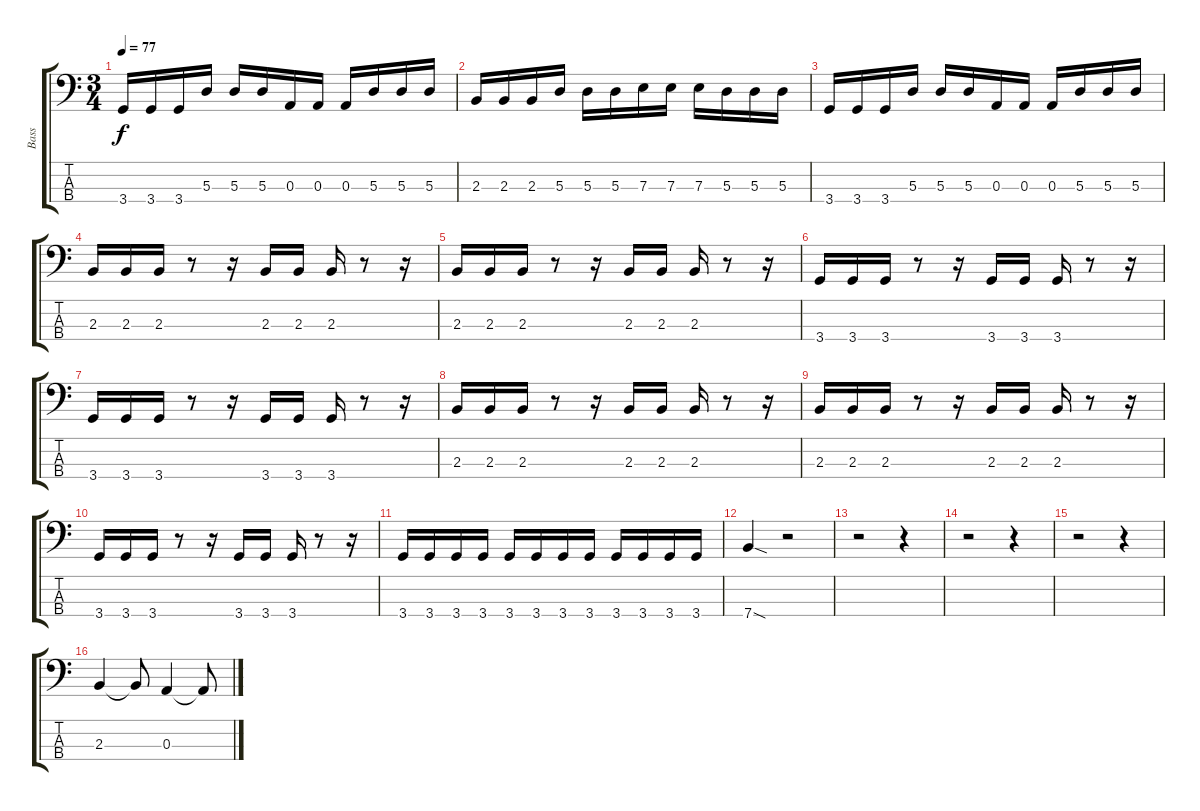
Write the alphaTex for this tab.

\track ("Bass" "Bass") {instrument electricbassfinger}
\staff {score tabs}
\tuning (G2 D2 A1 E1) {hide}
\ts (3 4)
\tempo 77
\clef f4
\ks c
3.4.16{dy f} 3.4.16 3.4.16 5.3.16 5.3.16 5.3.16 0.3.16 0.3.16 0.3.16 5.3.16 5.3.16 5.3.16 |
2.3.16 2.3.16 2.3.16 5.3.16 5.3.16 5.3.16 7.3.16 7.3.16 7.3.16 5.3.16 5.3.16 5.3.16 |
3.4.16 3.4.16 3.4.16 5.3.16 5.3.16 5.3.16 0.3.16 0.3.16 0.3.16 5.3.16 5.3.16 5.3.16 |
2.3.16 2.3.16 2.3.16 r.8 r.16 2.3.16 2.3.16 2.3.16 r.8 r.16 |
2.3.16 2.3.16 2.3.16 r.8 r.16 2.3.16 2.3.16 2.3.16 r.8 r.16 |
3.4.16 3.4.16 3.4.16 r.8 r.16 3.4.16 3.4.16 3.4.16 r.8 r.16 |
3.4.16 3.4.16 3.4.16 r.8 r.16 3.4.16 3.4.16 3.4.16 r.8 r.16 |
2.3.16 2.3.16 2.3.16 r.8 r.16 2.3.16 2.3.16 2.3.16 r.8 r.16 |
2.3.16 2.3.16 2.3.16 r.8 r.16 2.3.16 2.3.16 2.3.16 r.8 r.16 |
3.4.16 3.4.16 3.4.16 r.8 r.16 3.4.16 3.4.16 3.4.16 r.8 r.16 |
3.4.16 3.4.16 3.4.16 3.4.16 3.4.16 3.4.16 3.4.16 3.4.16 3.4.16 3.4.16 3.4.16 3.4.16 |
7.4{sod}.4 r.2 |
r.2 r.4 |
r.2 r.4 |
r.2 r.4 |
2.3.4 2.3{t}.8 0.3.4 0.3{t}.8
